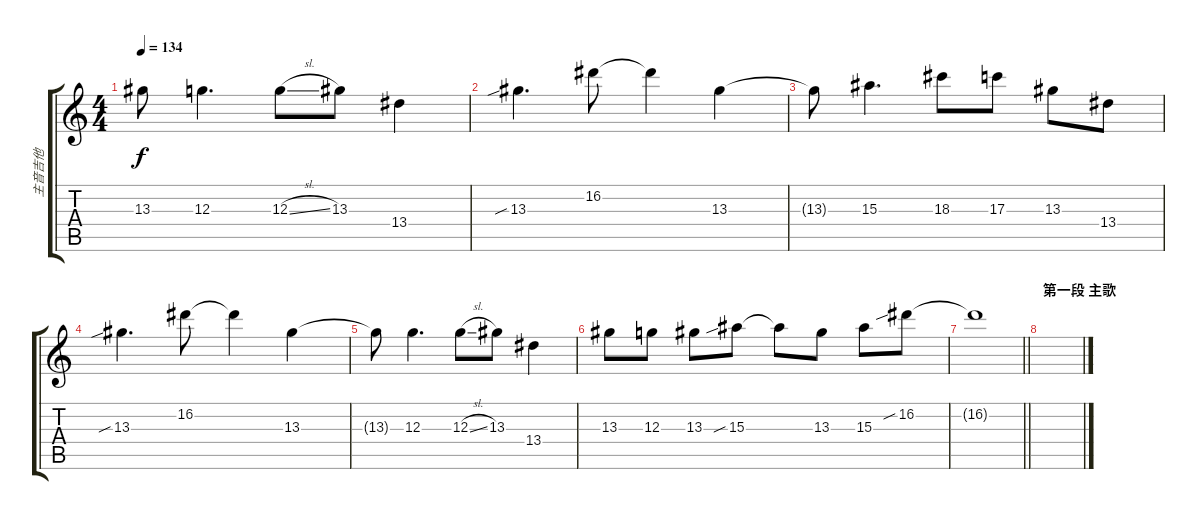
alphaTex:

\track ("主音吉他" "主音吉他") {instrument electricguitarmuted}
\staff {score tabs}
\tuning (E4 B3 G3 D3 A2 E2) {hide}
\ts (4 4)
\tempo 134
\clef g2
\ks c
13.3{t}.8{dy f} 12.3.4{d} 12.3{sl}.8 13.3.8 13.4.4 |
13.3{sib}.4{d} 16.2.8 16.2{t}.4 13.3.4 |
13.3{t}.8 15.3.4{d} 18.3.8 17.3.8 13.3.8 13.4.8 |
13.3{sib}.4{d} 16.2.8 16.2{t}.4 13.3.4 |
13.3{t}.8 12.3.4{d} 12.3{sl}.8 13.3.8 13.4.4 |
13.3.8 12.3.8 13.3.8 15.3{sib}.8 15.3{t}.8 13.3.8 15.3.8 16.2{sib}.8 |
\barLineRight lightlight
16.2{t}.1 |
\section ("" "第一段 主歌")
